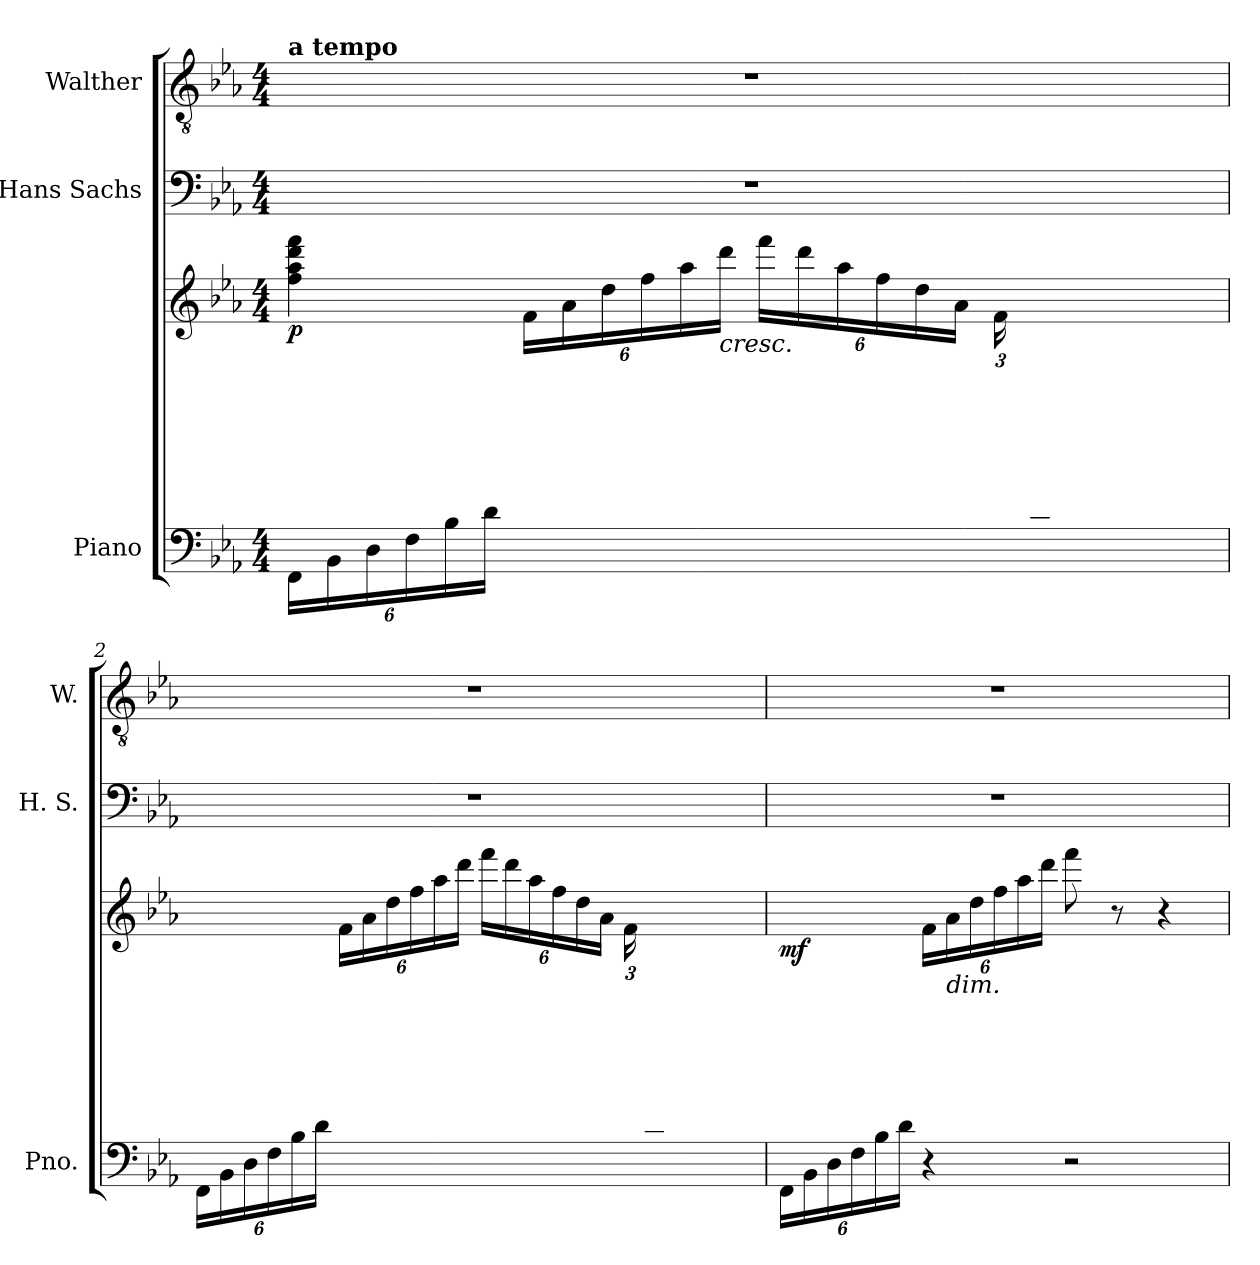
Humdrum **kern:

**kern	**kern	**dynam	**kern	**kern
*part3	*part3	*part3	*part2	*part1
*staff4	*staff3	*staff3/4	*staff2	*staff1
*I"Piano	*	*	*I"Hans Sachs	*I"Walther
*I'Pno.	*	*	*I'H. S.	*I'W.
*clefF4	*clefG2	*	*clefF4	*clefGv2
*k[b-e-a-]	*k[b-e-a-]	*	*k[b-e-a-]	*k[b-e-a-]
*M4/4	*M4/4	*	*M4/4	*M4/4
*MM74	*MM74	*	*MM74	*MM74
=1	=1	=1	=1	=1
*^	*	*	*	*
*	*Xbrackettup	*	*	*	*
!	!	!	!	!	!LO:TX:a:B:t=a tempo
!	!	!	!LO:DY:b	!	!
24%19ryy	(>24FF\LL	4ff\ 4aa-\ 4ddd\ 4fff\	p	1r	1r
.	24BB-\	.	.	.	.
.	24D\	.	.	.	.
.	24F\	.	.	.	.
.	24B-\	.	.	.	.
.	24d\JJ	.	.	.	.
*	*	*Xbrackettup	*	*	*
.	4ryy	24f\LL	.	.	.
.	.	24a-\	.	.	.
.	.	24dd\	.	.	.
.	.	24ff\	.	.	.
.	.	24aa-\	.	.	.
!	!	!LO:TX:b:i:t=cresc.	!	!	!
.	.	24ddd\JJ	.	.	.
.	2ryy	24fff\LL	.	.	.
.	.	24ddd\	.	.	.
.	.	24aa-\	.	.	.
.	.	24ff\	.	.	.
.	.	24dd\	.	.	.
.	.	24a-\JJ	.	.	.
.	.	24f\LL	.	.	.
24d/	.	24%5ryy	.	.	.
24B-/	.	.	.	.	.
24F/	.	.	.	.	.
24D/	.	.	.	.	.
24BB-/JJ	.	.	.	.	.
!!LO:LB:g=z
=2	=2	=2	=2	=2	=2
24%19ryy	(>24FF\LL	4ryy	.	1r	1r
.	24BB-\	.	.	.	.
.	24D\	.	.	.	.
.	24F\	.	.	.	.
.	24B-\	.	.	.	.
.	24d\JJ	.	.	.	.
.	4ryy	24f\LL	.	.	.
.	.	24a-\	.	.	.
.	.	24dd\	.	.	.
.	.	24ff\	.	.	.
.	.	24aa-\	.	.	.
.	.	24ddd\JJ	.	.	.
.	4ryy	24fff\LL	.	.	.
.	.	24ddd\)	.	.	.
.	.	24aa-\	.	.	.
.	.	24ff\	.	.	.
.	.	24dd\	.	.	.
.	.	24a-\JJ	.	.	.
.	8ryy	24f\LL	.	.	.
24d/	.	24%5ryy	.	.	.
24B-/	.	.	.	.	.
24F/	8ryy	.	.	.	.
24D/	.	.	.	.	.
24BB-/JJ	.	.	.	.	.
*v	*v	*	*	*	*
=3	=3	=3	=3	=3
!	!	!LO:DY:b	!	!
24FF\LL	4ryy	mf	1r	1r
24BB-\	.	.	.	.
24D\	.	.	.	.
24F\	.	.	.	.
24B-\	.	.	.	.
24d\JJ	.	.	.	.
4r	24f\LL	.	.	.
!	!LO:TX:b:i:t=dim.	!	!	!
.	24a-\	.	.	.
.	24dd\	.	.	.
.	24ff\	.	.	.
.	24aa-\	.	.	.
.	24ddd\JJ	.	.	.
2r	8fff\)	.	.	.
.	8r	.	.	.
.	4r	.	.	.
=	=	=	=	=
*-	*-	*-	*-	*-
